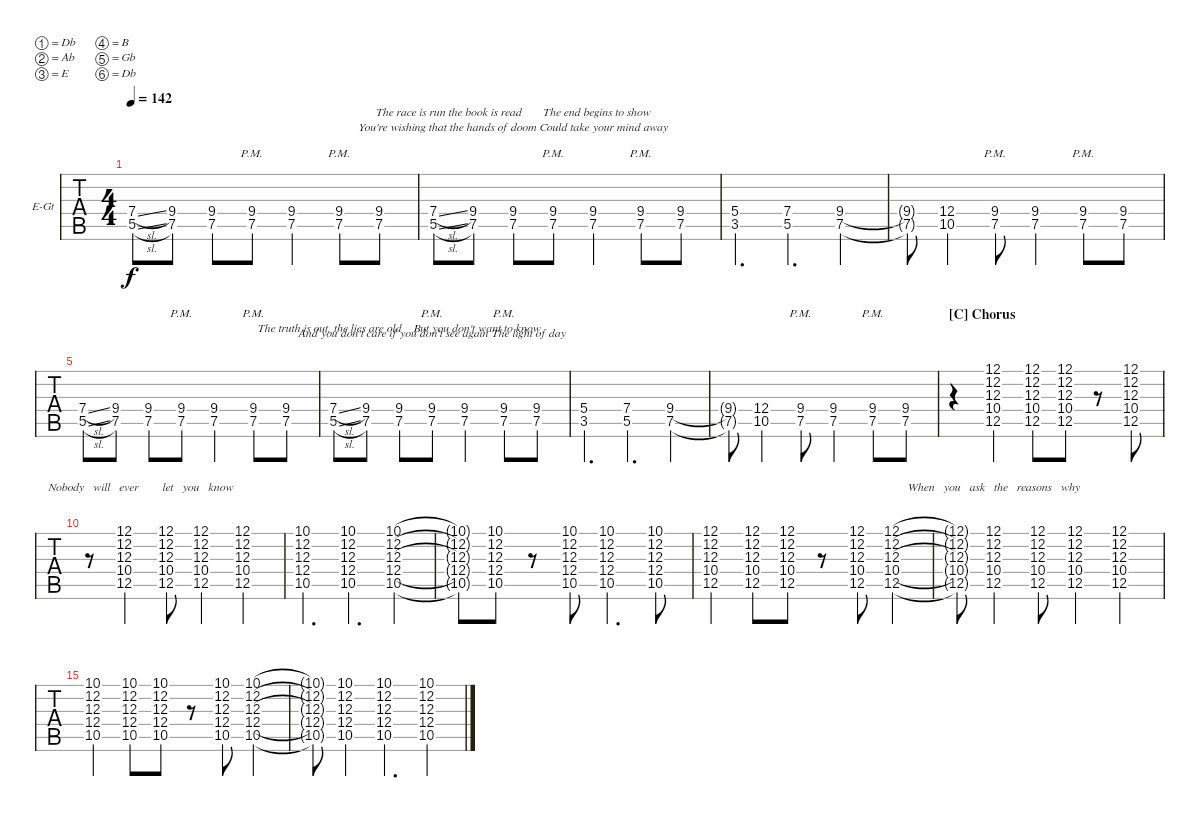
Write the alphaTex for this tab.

\bracketExtendMode nobrackets
\firstSystemTrackNameOrientation horizontal
\otherSystemsTrackNameOrientation horizontal
\defaultBarNumberDisplay FirstOfSystem
\track ("Guitar" "E-Gt") {instrument distortionguitar}
\staff {tabs}
\tuning (Db4 Ab3 E3 B2 Gb2 Db2)
\ts (4 4)
\tempo 142
\clef g2
\scale
0.274725
\ks c
(7.4{sl} 5.5{sl}).8{lyrics (0 "") lyrics (1 "") lyrics (2 "") lyrics (3 "") lyrics (4 "") dy f} (9.4 7.5).8{lyrics (0 "") lyrics (1 "") lyrics (2 "") lyrics (3 "") lyrics (4 "")} (7.5 9.4).8{lyrics (0 "") lyrics (1 "") lyrics (2 "") lyrics (3 "") lyrics (4 "")} (7.5 9.4{pm}).8{lyrics (0 "") lyrics (1 "") lyrics (2 "") lyrics (3 "") lyrics (4 "")} (9.4 7.5).4{lyrics (0 "") lyrics (1 "") lyrics (2 "") lyrics (3 "") lyrics (4 "")} (7.5 9.4{pm}).8{lyrics (0 "") lyrics (1 "") lyrics (2 "") lyrics (3 "") lyrics (4 "")} (7.5 9.4).8{lyrics (0 "") lyrics (1 "") lyrics (2 "") lyrics (3 "") lyrics (4 "")} |
\scale
0.274725 (7.4{sl} 5.5{sl}).8{lyrics (0 "") lyrics (1 "") lyrics (2 "") lyrics (3 "") lyrics (4 "")} (9.4 7.5).8{lyrics (0 "") lyrics (1 "") lyrics (2 "") lyrics (3 "") lyrics (4 "")} (7.5 9.4).8{lyrics (0 "The race is run the book is read       The end begins to show") lyrics (1 "You're wishing that the hands of doom Could take your mind away") lyrics (2 "") lyrics (3 "") lyrics (4 "")} (7.5 9.4{pm}).8{lyrics (0 "") lyrics (1 "") lyrics (2 "") lyrics (3 "") lyrics (4 "")} (9.4 7.5).4{lyrics (0 "") lyrics (1 "") lyrics (2 "") lyrics (3 "") lyrics (4 "")} (7.5 9.4{pm}).8{lyrics (0 "") lyrics (1 "") lyrics (2 "") lyrics (3 "") lyrics (4 "")} (7.5 9.4).8{lyrics (0 "") lyrics (1 "") lyrics (2 "") lyrics (3 "") lyrics (4 "")} |
\scale
0.194139 (5.4 3.5).4{d lyrics (0 "") lyrics (1 "") lyrics (2 "") lyrics (3 "") lyrics (4 "")} (7.4 5.5).4{d lyrics (0 "") lyrics (1 "") lyrics (2 "") lyrics (3 "") lyrics (4 "")} (9.4 7.5).4{lyrics (0 "") lyrics (1 "") lyrics (2 "") lyrics (3 "") lyrics (4 "")} |
\scale
0.25641 (9.4{t} 7.5{t}).8{lyrics (0 "") lyrics (1 "") lyrics (2 "") lyrics (3 "") lyrics (4 "")} (12.4 10.5).4{lyrics (0 "") lyrics (1 "") lyrics (2 "") lyrics (3 "") lyrics (4 "")} (9.4{pm} 7.5).8{lyrics (0 "") lyrics (1 "") lyrics (2 "") lyrics (3 "") lyrics (4 "")} (9.4 7.5).4{lyrics (0 "") lyrics (1 "") lyrics (2 "") lyrics (3 "") lyrics (4 "")} (7.5 9.4{pm}).8{lyrics (0 "") lyrics (1 "") lyrics (2 "") lyrics (3 "") lyrics (4 "")} (7.5 9.4).8{lyrics (0 "") lyrics (1 "") lyrics (2 "") lyrics (3 "") lyrics (4 "")} |
\scale
0.274725 (7.4{sl} 5.5{sl}).8{lyrics (0 "") lyrics (1 "") lyrics (2 "") lyrics (3 "") lyrics (4 "")} (9.4 7.5).8{lyrics (0 "") lyrics (1 "") lyrics (2 "") lyrics (3 "") lyrics (4 "")} (7.5 9.4).8{lyrics (0 "") lyrics (1 "") lyrics (2 "") lyrics (3 "") lyrics (4 "")} (7.5 9.4{pm}).8{lyrics (0 "") lyrics (1 "") lyrics (2 "") lyrics (3 "") lyrics (4 "")} (9.4 7.5).4{lyrics (0 "") lyrics (1 "") lyrics (2 "") lyrics (3 "") lyrics (4 "")} (7.5 9.4{pm}).8{lyrics (0 "") lyrics (1 "") lyrics (2 "") lyrics (3 "") lyrics (4 "")} (7.5 9.4).8{lyrics (0 "") lyrics (1 "") lyrics (2 "") lyrics (3 "") lyrics (4 "")} |
\scale
0.274725 (7.4{sl} 5.5{sl}).8{lyrics (0 "") lyrics (1 "") lyrics (2 "") lyrics (3 "") lyrics (4 "")} (9.4 7.5).8{lyrics (0 "") lyrics (1 "") lyrics (2 "") lyrics (3 "") lyrics (4 "")} (7.5 9.4).8{lyrics (0 "The truth is out, the lies are old    But you don't want to know") lyrics (1 "") lyrics (2 "") lyrics (3 "") lyrics (4 "")} (7.5 9.4{pm}).8{lyrics (0 "") lyrics (1 "And you don't care if you don't see again The light of day") lyrics (2 "") lyrics (3 "") lyrics (4 "")} (9.4 7.5).4{lyrics (0 "") lyrics (1 "") lyrics (2 "") lyrics (3 "") lyrics (4 "")} (7.5 9.4{pm}).8{lyrics (0 "") lyrics (1 "") lyrics (2 "") lyrics (3 "") lyrics (4 "")} (7.5 9.4).8{lyrics (0 "") lyrics (1 "") lyrics (2 "") lyrics (3 "") lyrics (4 "")} |
\scale
0.194139 (5.4 3.5).4{d lyrics (0 "") lyrics (1 "") lyrics (2 "") lyrics (3 "") lyrics (4 "")} (7.4 5.5).4{d lyrics (0 "") lyrics (1 "") lyrics (2 "") lyrics (3 "") lyrics (4 "")} (9.4 7.5).4{lyrics (0 "") lyrics (1 "") lyrics (2 "") lyrics (3 "") lyrics (4 "")} |
\scale
0.25641 (9.4{t} 7.5{t}).8{lyrics (0 "") lyrics (1 "") lyrics (2 "") lyrics (3 "") lyrics (4 "")} (12.4 10.5).4{lyrics (0 "") lyrics (1 "") lyrics (2 "") lyrics (3 "") lyrics (4 "")} (9.4{pm} 7.5).8{lyrics (0 "") lyrics (1 "") lyrics (2 "") lyrics (3 "") lyrics (4 "")} (9.4 7.5).4{lyrics (0 "") lyrics (1 "") lyrics (2 "") lyrics (3 "") lyrics (4 "")} (7.5 9.4{pm}).8{lyrics (0 "") lyrics (1 "") lyrics (2 "") lyrics (3 "") lyrics (4 "")} (7.5 9.4).8{lyrics (0 "") lyrics (1 "") lyrics (2 "") lyrics (3 "") lyrics (4 "")} |
\section ("C" "Chorus")
\scale
0.271845 r.4 (12.1 12.2 12.3 10.4 12.5).4{lyrics (0 "") lyrics (1 "") lyrics (2 "") lyrics (3 "") lyrics (4 "")} (12.1 12.2 12.3 10.4 12.5).8{lyrics (0 "") lyrics (1 "") lyrics (2 "") lyrics (3 "") lyrics (4 "")} (12.1 12.2 12.3 10.4 12.5).8{lyrics (0 "") lyrics (1 "") lyrics (2 "") lyrics (3 "") lyrics (4 "")} r.8 (12.1 12.2 12.3 10.4 12.5).8{lyrics (0 "") lyrics (1 "") lyrics (2 "") lyrics (3 "") lyrics (4 "")} |
\scale
0.252427 r.8 (12.1 12.2 12.3 10.4 12.5).4{lyrics (0 "           Nobody   will   ever        let   you   know") lyrics (1 "") lyrics (2 "") lyrics (3 "") lyrics (4 "")} (12.1 12.2 12.3 10.4 12.5).8{lyrics (0 "") lyrics (1 "") lyrics (2 "") lyrics (3 "") lyrics (4 "")} (12.1 12.2 12.3 10.4 12.5).4{lyrics (0 "") lyrics (1 "") lyrics (2 "") lyrics (3 "") lyrics (4 "")} (12.1 12.2 12.3 10.4 12.5).4{lyrics (0 "") lyrics (1 "") lyrics (2 "") lyrics (3 "") lyrics (4 "")} |
\scale
0.205825 (10.1 12.2 12.3 12.4 10.5).4{d lyrics (0 "") lyrics (1 "") lyrics (2 "") lyrics (3 "") lyrics (4 "")} (10.1 12.2 12.3 12.4 10.5).4{d lyrics (0 "") lyrics (1 "") lyrics (2 "") lyrics (3 "") lyrics (4 "")} (10.1 12.2 12.3 12.4 10.5).4{lyrics (0 "") lyrics (1 "") lyrics (2 "") lyrics (3 "") lyrics (4 "")} |
\scale
0.269903 (10.1{t} 12.2{t} 12.3{t} 12.4{t} 10.5{t}).8{lyrics (0 "") lyrics (1 "") lyrics (2 "") lyrics (3 "") lyrics (4 "")} (10.1 12.2 12.3 12.4 10.5).8{lyrics (0 "") lyrics (1 "") lyrics (2 "") lyrics (3 "") lyrics (4 "")} r.8 (10.1 12.2 12.3 12.4 10.5).8{lyrics (0 "") lyrics (1 "") lyrics (2 "") lyrics (3 "") lyrics (4 "")} (10.1 12.2 12.3 12.4 10.5).4{d lyrics (0 "") lyrics (1 "") lyrics (2 "") lyrics (3 "") lyrics (4 "")} (10.1 12.2 12.3 12.4 10.5).8{lyrics (0 "") lyrics (1 "") lyrics (2 "") lyrics (3 "") lyrics (4 "")} |
\scale
0.26465 (12.1 12.2 12.3 10.4 12.5).4{lyrics (0 "") lyrics (1 "") lyrics (2 "") lyrics (3 "") lyrics (4 "")} (12.1 12.2 12.3 10.4 12.5).8{lyrics (0 "") lyrics (1 "") lyrics (2 "") lyrics (3 "") lyrics (4 "")} (12.1 12.2 12.3 10.4 12.5).8{lyrics (0 "") lyrics (1 "") lyrics (2 "") lyrics (3 "") lyrics (4 "")} r.8 (12.1 12.2 12.3 10.4 12.5).8{lyrics (0 "") lyrics (1 "") lyrics (2 "") lyrics (3 "") lyrics (4 "")} (12.1 12.2 12.3 10.4 12.5).4{lyrics (0 "") lyrics (1 "") lyrics (2 "") lyrics (3 "") lyrics (4 "")} |
\scale
0.245747 (12.1{t} 12.2{t} 12.3{t} 10.4{t} 12.5{t}).8{lyrics (0 "") lyrics (1 "") lyrics (2 "") lyrics (3 "") lyrics (4 "")} (12.1 12.2 12.3 10.4 12.5).4{lyrics (0 "When   you   ask   the   reasons   why") lyrics (1 "") lyrics (2 "") lyrics (3 "") lyrics (4 "")} (12.1 12.2 12.3 10.4 12.5).8{lyrics (0 "") lyrics (1 "") lyrics (2 "") lyrics (3 "") lyrics (4 "")} (12.1 12.2 12.3 10.4 12.5).4{lyrics (0 "") lyrics (1 "") lyrics (2 "") lyrics (3 "") lyrics (4 "")} (12.1 12.2 12.3 10.4 12.5).4{lyrics (0 "") lyrics (1 "") lyrics (2 "") lyrics (3 "") lyrics (4 "")} |
\scale
0.26465 (10.1 12.2 12.3 12.4 10.5).4{lyrics (0 "") lyrics (1 "") lyrics (2 "") lyrics (3 "") lyrics (4 "")} (10.1 12.2 12.3 12.4 10.5).8{lyrics (0 "") lyrics (1 "") lyrics (2 "") lyrics (3 "") lyrics (4 "")} (10.1 12.2 12.3 12.4 10.5).8{lyrics (0 "") lyrics (1 "") lyrics (2 "") lyrics (3 "") lyrics (4 "")} r.8 (10.1 12.2 12.3 12.4 10.5).8{lyrics (0 "") lyrics (1 "") lyrics (2 "") lyrics (3 "") lyrics (4 "")} (10.1 12.2 12.3 12.4 10.5).4{lyrics (0 "") lyrics (1 "") lyrics (2 "") lyrics (3 "") lyrics (4 "")} |
\scale
0.224953 (10.1{t} 12.2{t} 12.3{t} 12.4{t} 10.5{t}).8{lyrics (0 "") lyrics (1 "") lyrics (2 "") lyrics (3 "") lyrics (4 "")} (10.1 12.2 12.3 12.4 10.5).4{lyrics (0 "") lyrics (1 "") lyrics (2 "") lyrics (3 "") lyrics (4 "")} (10.1 12.2 12.3 12.4 10.5).4{d lyrics (0 "") lyrics (1 "") lyrics (2 "") lyrics (3 "") lyrics (4 "")} (10.1 12.2 12.3 12.4 10.5).4{lyrics (0 "") lyrics (1 "") lyrics (2 "") lyrics (3 "") lyrics (4 "")}
